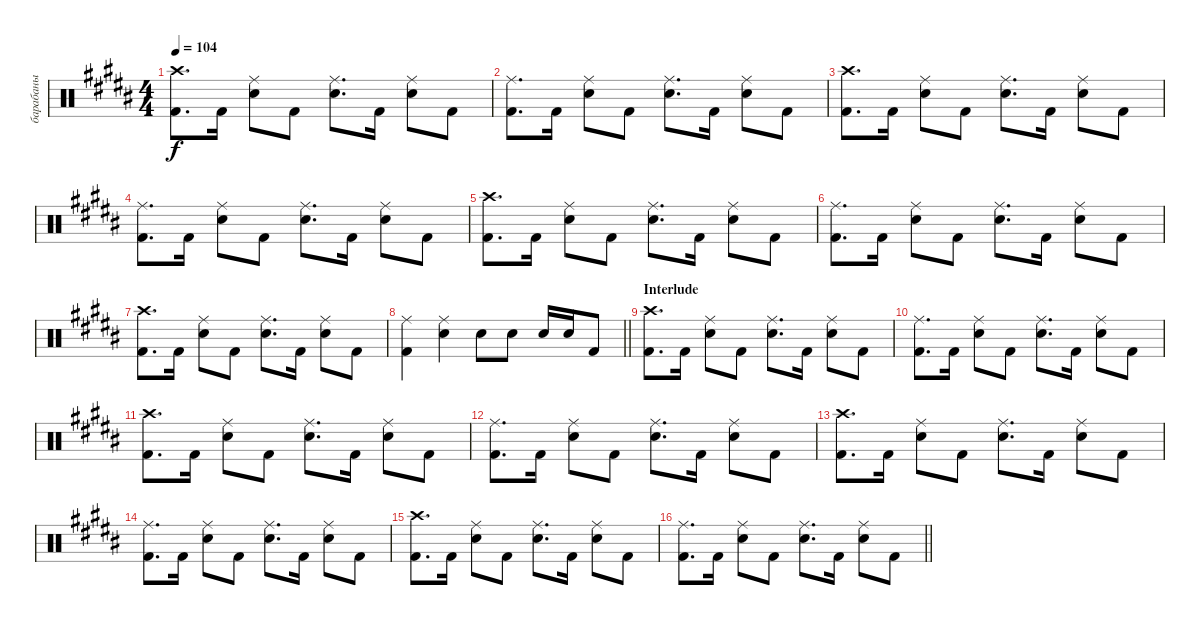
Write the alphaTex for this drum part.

\track ("барабаны" "барабаны") {instrument percussion}
\staff {score}
\articulation defaults
\ts (4 4)
\tempo 104
\clef neutral
\ks b
("Crash high (hit)" "Kick (hit) 2").8{d dy f} "Kick (hit) 2".16 ("Ride (middle)" "Electric Snare (hit)").8 "Kick (hit) 2".8 ("Ride (middle)" "Electric Snare (hit)").8{d} "Kick (hit) 2".16 ("Ride (middle)" "Electric Snare (hit)").8 "Kick (hit) 2".8 |
("Ride (middle)" "Kick (hit) 2").8{d} "Kick (hit) 2".16 ("Ride (middle)" "Electric Snare (hit)").8 "Kick (hit) 2".8 ("Ride (middle)" "Electric Snare (hit)").8{d} "Kick (hit) 2".16 ("Ride (middle)" "Electric Snare (hit)").8 "Kick (hit) 2".8 |
("Crash high (hit)" "Kick (hit) 2").8{d} "Kick (hit) 2".16 ("Ride (middle)" "Electric Snare (hit)").8 "Kick (hit) 2".8 ("Ride (middle)" "Electric Snare (hit)").8{d} "Kick (hit) 2".16 ("Ride (middle)" "Electric Snare (hit)").8 "Kick (hit) 2".8 |
("Ride (middle)" "Kick (hit) 2").8{d} "Kick (hit) 2".16 ("Ride (middle)" "Electric Snare (hit)").8 "Kick (hit) 2".8 ("Ride (middle)" "Electric Snare (hit)").8{d} "Kick (hit) 2".16 ("Ride (middle)" "Electric Snare (hit)").8 "Kick (hit) 2".8 |
("Crash high (hit)" "Kick (hit) 2").8{d} "Kick (hit) 2".16 ("Ride (middle)" "Electric Snare (hit)").8 "Kick (hit) 2".8 ("Ride (middle)" "Electric Snare (hit)").8{d} "Kick (hit) 2".16 ("Ride (middle)" "Electric Snare (hit)").8 "Kick (hit) 2".8 |
("Ride (middle)" "Kick (hit) 2").8{d} "Kick (hit) 2".16 ("Ride (middle)" "Electric Snare (hit)").8 "Kick (hit) 2".8 ("Ride (middle)" "Electric Snare (hit)").8{d} "Kick (hit) 2".16 ("Ride (middle)" "Electric Snare (hit)").8 "Kick (hit) 2".8 |
("Crash high (hit)" "Kick (hit) 2").8{d} "Kick (hit) 2".16 ("Ride (middle)" "Electric Snare (hit)").8 "Kick (hit) 2".8 ("Ride (middle)" "Electric Snare (hit)").8{d} "Kick (hit) 2".16 ("Ride (middle)" "Electric Snare (hit)").8 "Kick (hit) 2".8 |
\barLineRight lightlight
("Ride (middle)" "Kick (hit) 2").4 ("Ride (middle)" "Electric Snare (hit)").4 "Electric Snare (hit)".8 "Electric Snare (hit)".8 "Electric Snare (hit)".16 "Electric Snare (hit)".16 "Kick (hit) 2".8 |
\section ("" "Interlude")
("Crash high (hit)" "Kick (hit) 2").8{d} "Kick (hit) 2".16 ("Ride (middle)" "Electric Snare (hit)").8 "Kick (hit) 2".8 ("Ride (middle)" "Electric Snare (hit)").8{d} "Kick (hit) 2".16 ("Ride (middle)" "Electric Snare (hit)").8 "Kick (hit) 2".8 |
("Ride (middle)" "Kick (hit) 2").8{d} "Kick (hit) 2".16 ("Ride (middle)" "Electric Snare (hit)").8 "Kick (hit) 2".8 ("Ride (middle)" "Electric Snare (hit)").8{d} "Kick (hit) 2".16 ("Ride (middle)" "Electric Snare (hit)").8 "Kick (hit) 2".8 |
("Crash high (hit)" "Kick (hit) 2").8{d} "Kick (hit) 2".16 ("Ride (middle)" "Electric Snare (hit)").8 "Kick (hit) 2".8 ("Ride (middle)" "Electric Snare (hit)").8{d} "Kick (hit) 2".16 ("Ride (middle)" "Electric Snare (hit)").8 "Kick (hit) 2".8 |
("Ride (middle)" "Kick (hit) 2").8{d} "Kick (hit) 2".16 ("Ride (middle)" "Electric Snare (hit)").8 "Kick (hit) 2".8 ("Ride (middle)" "Electric Snare (hit)").8{d} "Kick (hit) 2".16 ("Ride (middle)" "Electric Snare (hit)").8 "Kick (hit) 2".8 |
("Crash high (hit)" "Kick (hit) 2").8{d} "Kick (hit) 2".16 ("Ride (middle)" "Electric Snare (hit)").8 "Kick (hit) 2".8 ("Ride (middle)" "Electric Snare (hit)").8{d} "Kick (hit) 2".16 ("Ride (middle)" "Electric Snare (hit)").8 "Kick (hit) 2".8 |
("Ride (middle)" "Kick (hit) 2").8{d} "Kick (hit) 2".16 ("Ride (middle)" "Electric Snare (hit)").8 "Kick (hit) 2".8 ("Ride (middle)" "Electric Snare (hit)").8{d} "Kick (hit) 2".16 ("Ride (middle)" "Electric Snare (hit)").8 "Kick (hit) 2".8 |
("Crash high (hit)" "Kick (hit) 2").8{d} "Kick (hit) 2".16 ("Ride (middle)" "Electric Snare (hit)").8 "Kick (hit) 2".8 ("Ride (middle)" "Electric Snare (hit)").8{d} "Kick (hit) 2".16 ("Ride (middle)" "Electric Snare (hit)").8 "Kick (hit) 2".8 |
\barLineRight lightlight
("Ride (middle)" "Kick (hit) 2").8{d} "Kick (hit) 2".16 ("Ride (middle)" "Electric Snare (hit)").8 "Kick (hit) 2".8 ("Ride (middle)" "Electric Snare (hit)").8{d} "Kick (hit) 2".16 ("Ride (middle)" "Electric Snare (hit)").8 "Kick (hit) 2".8
